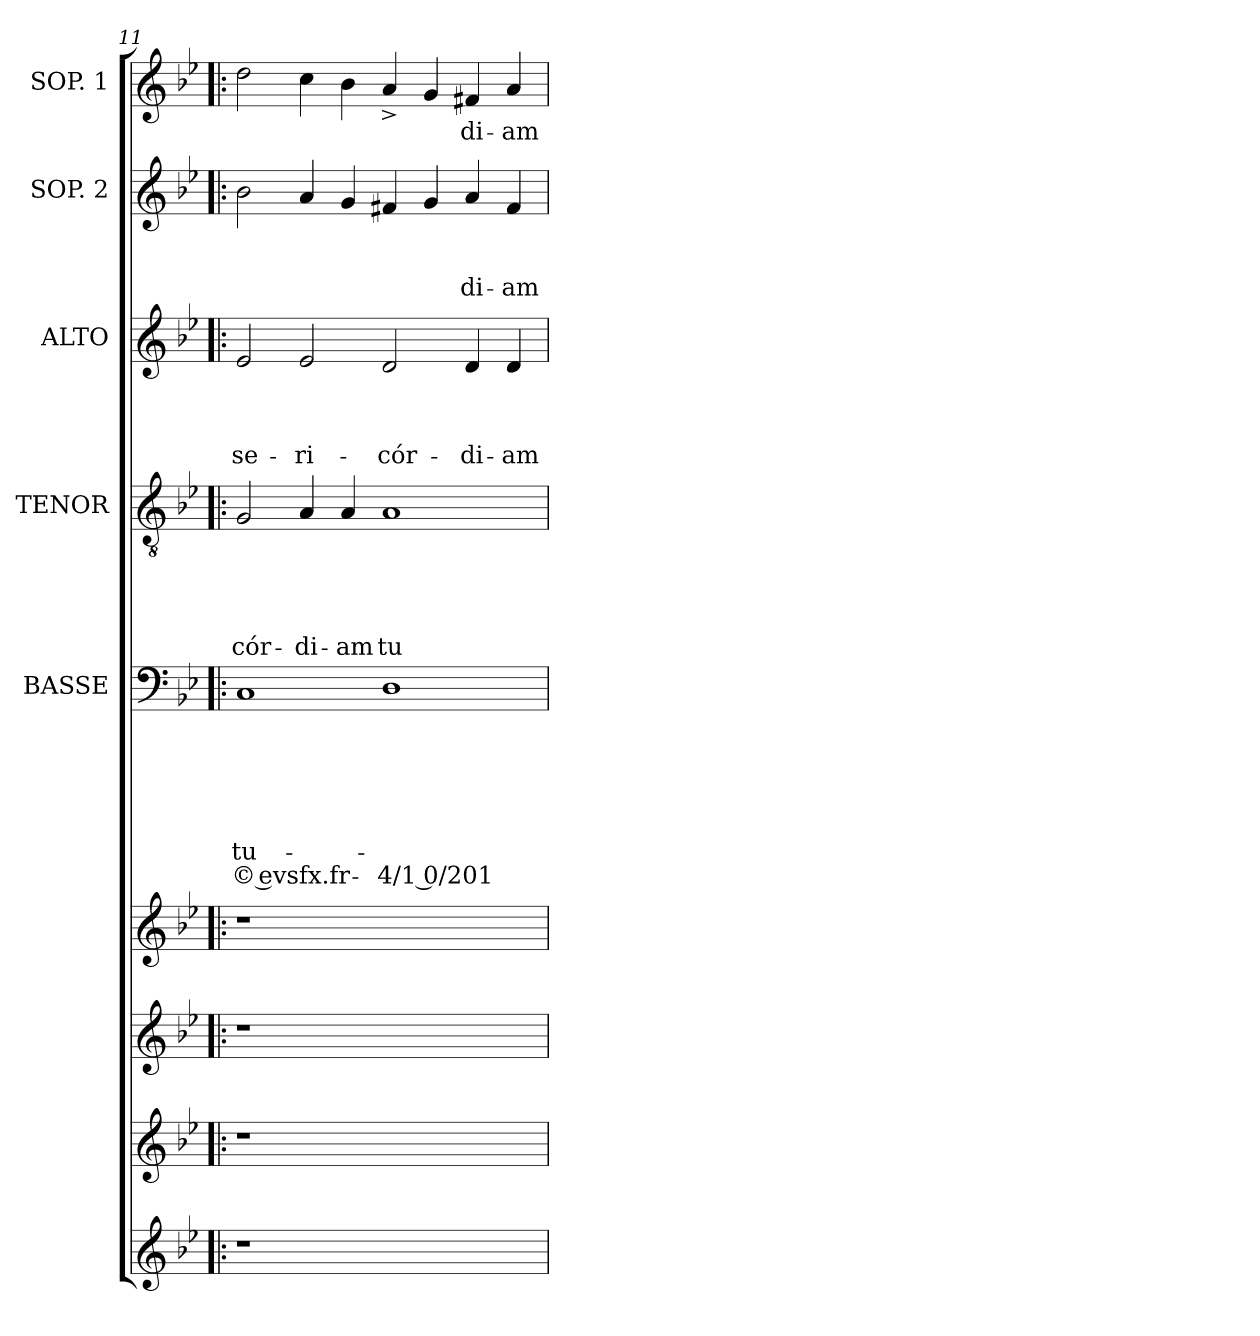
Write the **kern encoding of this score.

**kern	**kern	**kern	**kern	**kern	**text	**text	**text	**text	**text	**text	**text	**kern	**text	**text	**text	**text	**text	**kern	**text	**text	**text	**text	**kern	**text	**text	**text	**kern	**text
*part9	*part8	*part7	*part6	*part5	*part5	*part5	*part5	*part5	*part5	*part5	*part5	*part4	*part4	*part4	*part4	*part4	*part4	*part3	*part3	*part3	*part3	*part3	*part2	*part2	*part2	*part2	*part1	*part1
*staff9	*staff8	*staff7	*staff6	*staff5	*staff5	*staff5	*staff5	*staff5	*staff5	*staff5	*staff5	*staff4	*staff4	*staff4	*staff4	*staff4	*staff4	*staff3	*staff3	*staff3	*staff3	*staff3	*staff2	*staff2	*staff2	*staff2	*staff1	*staff1
*	*	*	*	*I"BASSE	*	*	*	*	*	*	*	*I"TENOR	*	*	*	*	*	*I"ALTO	*	*	*	*	*I"SOP. 2	*	*	*	*I"SOP. 1	*
*	*	*	*	*I'BAS.	*	*	*	*	*	*	*	*I'TEN.	*	*	*	*	*	*I'ALT.	*	*	*	*	*I'SOP. 2	*	*	*	*I'SOP. 1	*
*clefG2	*clefG2	*clefG2	*clefG2	*clefF4	*	*	*	*	*	*	*	*clefGv2	*	*	*	*	*	*clefG2	*	*	*	*	*clefG2	*	*	*	*clefG2	*
*k[b-e-]	*k[b-e-]	*k[b-e-]	*k[b-e-]	*k[b-e-]	*	*	*	*	*	*	*	*k[b-e-]	*	*	*	*	*	*k[b-e-]	*	*	*	*	*k[b-e-]	*	*	*	*k[b-e-]	*
*B-:	*B-:	*B-:	*B-:	*B-:	*	*	*	*	*	*	*	*B-:	*	*	*	*	*	*B-:	*	*	*	*	*B-:	*	*	*	*B-:	*
=11!|:	=11!|:	=11!|:	=11!|:	=11!|:	=11!|:	=11!|:	=11!|:	=11!|:	=11!|:	=11!|:	=11!|:	=11!|:	=11!|:	=11!|:	=11!|:	=11!|:	=11!|:	=11!|:	=11!|:	=11!|:	=11!|:	=11!|:	=11!|:	=11!|:	=11!|:	=11!|:	=11!|:	=11!|:
!	!	!	!	!	!	!	!	!	!	!LO:LY:b	!LO:LY:b	!	!	!	!	!	!LO:LY:b	!	!	!	!	!LO:LY:b	!	!	!	!	!	!
1r	1r	1r	1r	1C	.	.	.	.	.	tu-	© evsfx.fr-	2G/	.	.	.	.	-cór-	2e-/	.	.	.	-se-	2b-\	.	.	.	2dd\	.
!	!	!	!	!	!	!	!	!	!	!	!	!	!	!	!	!	!LO:LY:b	!	!	!	!	!LO:LY:b	!	!	!	!	!	!
.	.	.	.	.	.	.	.	.	.	.	.	4A/	.	.	.	.	-di-	2e-/	.	.	.	-ri-	4a/	.	.	.	4cc\	.
!	!	!	!	!	!	!	!	!	!	!	!	!	!	!	!	!	!LO:LY:b	!	!	!	!	!	!	!	!	!	!	!
.	.	.	.	.	.	.	.	.	.	.	.	4A/	.	.	.	.	-am	.	.	.	.	.	4g/	.	.	.	4b-\	.
!	!	!	!	!	!	!	!	!	!	!	!LO:LY:b	!	!	!	!	!	!LO:LY:b	!	!	!	!	!LO:LY:b	!	!	!	!	!	!
1ryy	1ryy	1ryy	1ryy	1D	.	.	.	.	.	.	-4/1 0/201-	1A	.	.	.	.	tu-	2d/	.	.	.	-cór-	4f#X/	.	.	.	4a^</	.
.	.	.	.	.	.	.	.	.	.	.	.	.	.	.	.	.	.	.	.	.	.	.	4g/	.	.	.	4g/	.
!	!	!	!	!	!	!	!	!	!	!	!	!	!	!	!	!	!	!	!	!	!	!LO:LY:b	!	!	!	!LO:LY:b	!	!LO:LY:b
.	.	.	.	.	.	.	.	.	.	.	.	.	.	.	.	.	.	4d/	.	.	.	-di-	4a/	.	.	-di-	4f#X/	-di-
!	!	!	!	!	!	!	!	!	!	!	!	!	!	!	!	!	!	!	!	!	!	!LO:LY:b	!	!	!	!LO:LY:b	!	!LO:LY:b
.	.	.	.	.	.	.	.	.	.	.	.	.	.	.	.	.	.	4d/	.	.	.	-am	4f#/	.	.	-am	4a/	-am
=	=	=	=	=	=	=	=	=	=	=	=	=	=	=	=	=	=	=	=	=	=	=	=	=	=	=	=	=
*-	*-	*-	*-	*-	*-	*-	*-	*-	*-	*-	*-	*-	*-	*-	*-	*-	*-	*-	*-	*-	*-	*-	*-	*-	*-	*-	*-	*-
